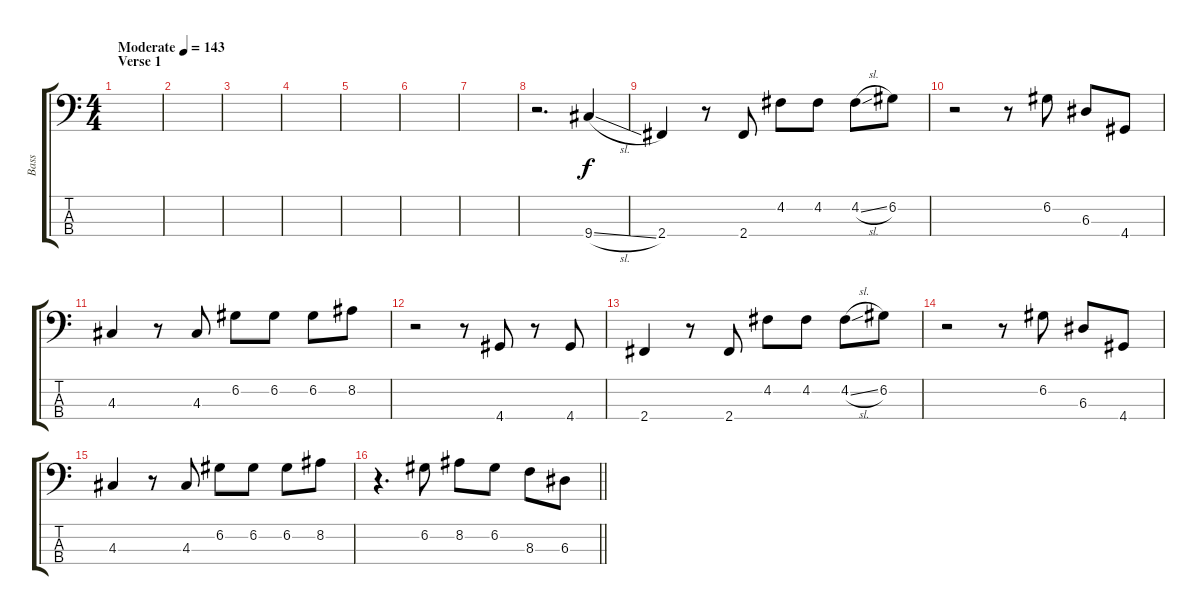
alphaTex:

\track ("Bass" "Bass") {instrument electricbassfinger}
\staff {score tabs}
\tuning (G2 D2 A1 E1) {hide}
\ts (4 4)
\section ("" "Verse 1")
\tempo (143 "Moderate")
\clef f4
\ks c
|
|
|
|
|
|
|
r.2{d} 9.4{sl}.4 |
2.4.4 r.8 2.4.8 4.2.8 4.2.8 4.2{sl}.8 6.2.8 |
r.2 r.8 6.2.8 6.3.8 4.4.8 |
4.3.4 r.8 4.3.8 6.2.8 6.2.8 6.2.8 8.2.8 |
r.2 r.8 4.4.8 r.8 4.4.8 |
2.4.4 r.8 2.4.8 4.2.8 4.2.8 4.2{sl}.8 6.2.8 |
r.2 r.8 6.2.8 6.3.8 4.4.8 |
4.3.4 r.8 4.3.8 6.2.8 6.2.8 6.2.8 8.2.8 |
\barLineRight lightlight
r.4{d} 6.2.8 8.2.8 6.2.8 8.3.8 6.3.8
